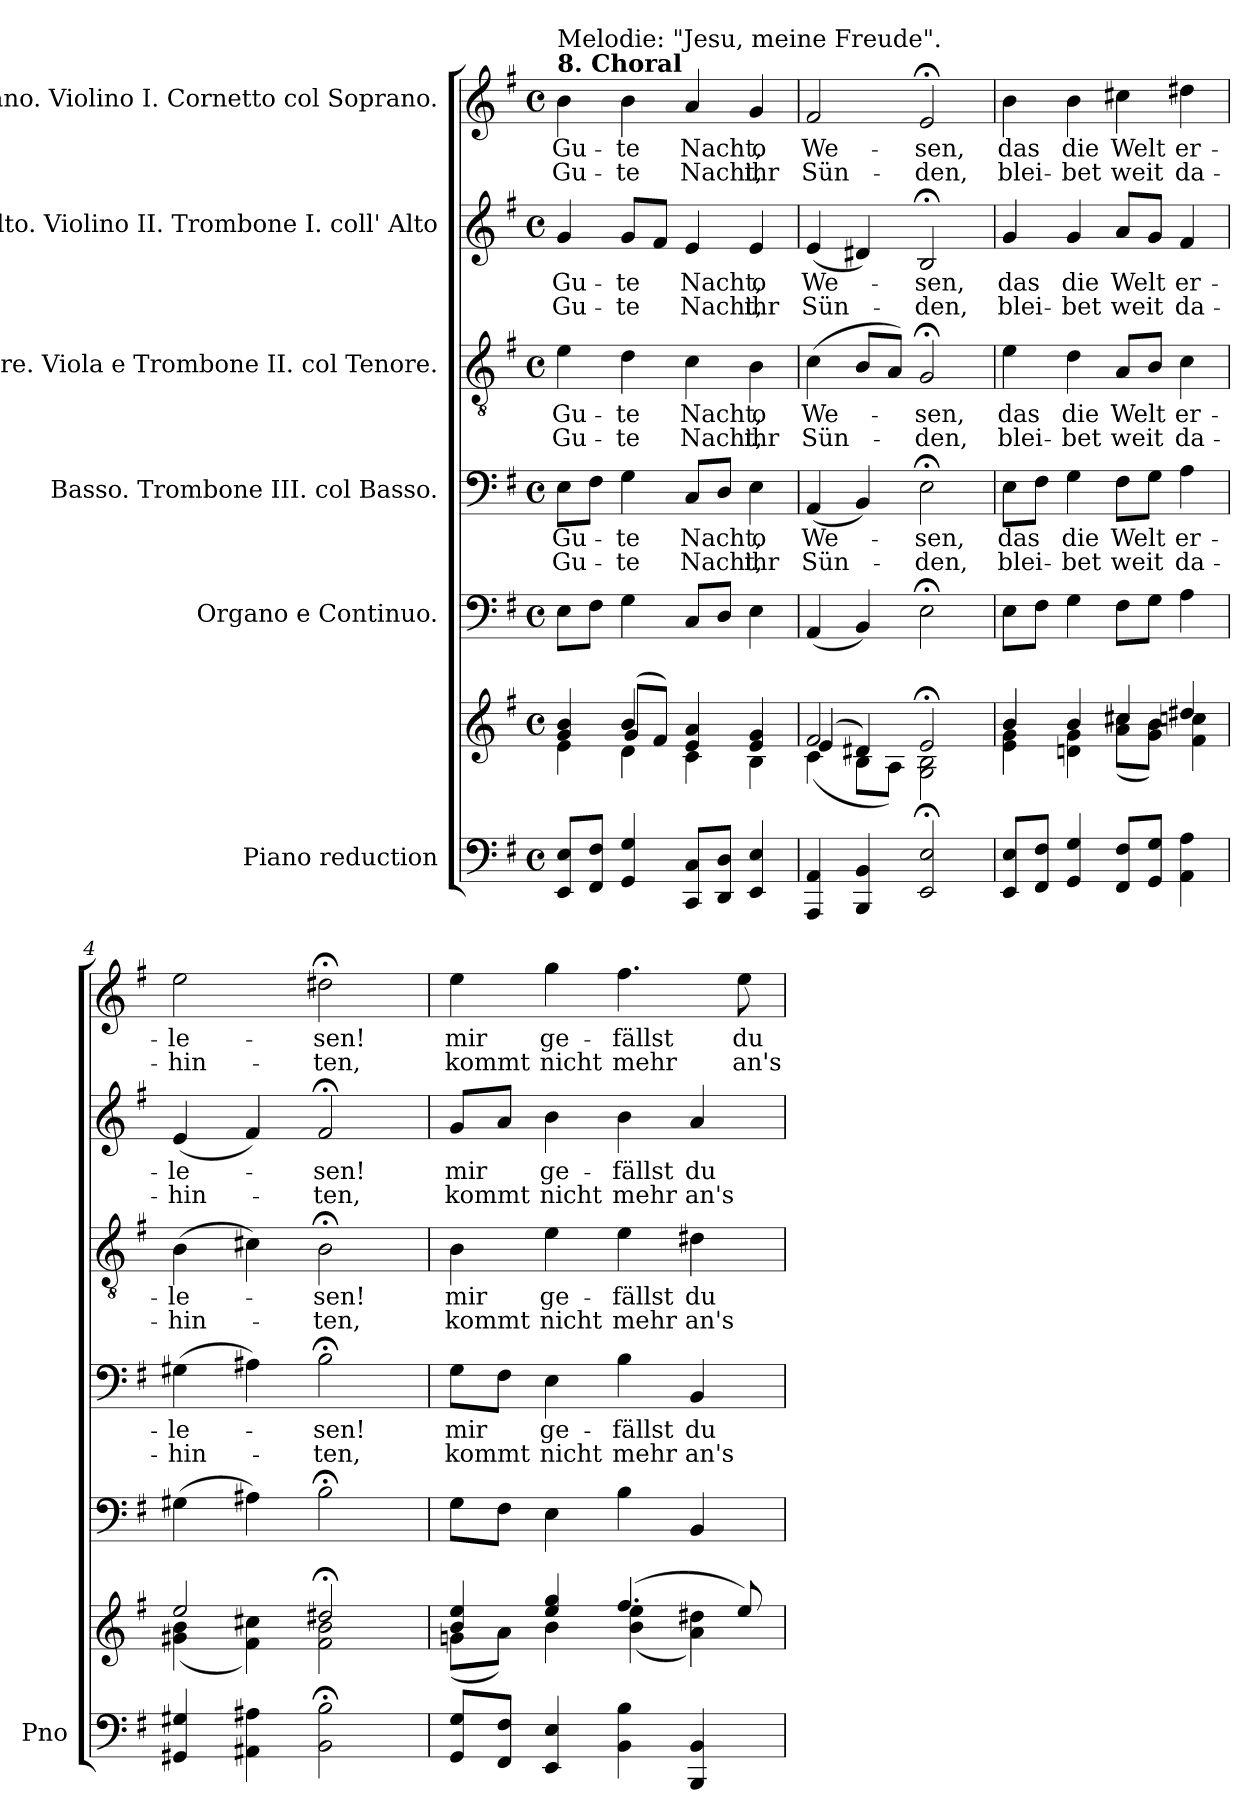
**kern	**kern	**kern	**kern	**text	**text	**kern	**text	**text	**kern	**text	**text	**kern	**text	**text
*part6	*part6	*part5	*part4	*part4	*part4	*part3	*part3	*part3	*part2	*part2	*part2	*part1	*part1	*part1
*staff7	*staff6	*staff5	*staff4	*staff4	*staff4	*staff3	*staff3	*staff3	*staff2	*staff2	*staff2	*staff1	*staff1	*staff1
*I"Piano reduction	*	*I"Organo e Continuo.	*I"Basso. Trombone III. col Basso.	*	*	*I"Tenore. Viola e Trombone II. col Tenore.	*	*	*I"Alto. Violino II. Trombone I. coll' Alto	*	*	*I"Soprano. Violino I. Cornetto col Soprano.	*	*
*I'Pno	*	*	*	*	*	*	*	*	*	*	*	*	*	*
*clefF4	*clefG2	*clefF4	*clefF4	*	*	*clefGv2	*	*	*clefG2	*	*	*clefG2	*	*
*k[f#]	*k[f#]	*k[f#]	*k[f#]	*	*	*k[f#]	*	*	*k[f#]	*	*	*k[f#]	*	*
*M4/4	*M4/4	*M4/4	*M4/4	*	*	*M4/4	*	*	*M4/4	*	*	*M4/4	*	*
*met(c)	*met(c)	*met(c)	*met(c)	*	*	*met(c)	*	*	*met(c)	*	*	*met(c)	*	*
=1	=1	=1	=1	=1	=1	=1	=1	=1	=1	=1	=1	=1	=1	=1
*	*^	*	*	*	*	*	*	*	*	*	*	*	*	*
*	*	*^	*	*	*	*	*	*	*	*	*	*	*	*	*
!	!	!	!	!	!	!	!	!	!	!	!	!	!	!LO:TX:a:B:t=8. Choral	!	!
!	!	!	!	!	!	!	!	!	!	!	!	!	!	!LO:TX:a:t=Melodie&colon; "Jesu, meine Freude".	!	!
!	!	!	!	!	!	!LO:LY:b	!LO:LY:b	!	!LO:LY:b	!LO:LY:b	!	!LO:LY:b	!LO:LY:b	!	!LO:LY:b	!LO:LY:b
8EE/ 8E/L	4g/ 4b/	4e\	4ryy	8E\L	8E\L	Gu-	Gu-	4e\	Gu-	Gu-	4g/	Gu-	Gu-	4b\	Gu-	Gu-
8FF#/ 8F#/J	.	.	.	8F#\J	8F#\J	.	.	.	.	.	.	.	.	.	.	.
!	!	!	!	!	!	!LO:LY:b	!LO:LY:b	!	!LO:LY:b	!LO:LY:b	!	!LO:LY:b	!LO:LY:b	!	!LO:LY:b	!LO:LY:b
4GG/ 4G/	4b/	4d\	(>8g/L	4G\	4G\	te	te	4d\	te	te	8g/L	te	te	4b\	te	te
.	.	.	8f#/J)	.	.	.	.	.	.	.	8f#/J	.	.	.	.	.
!	!	!	!	!	!	!LO:LY:b	!LO:LY:b	!	!LO:LY:b	!LO:LY:b	!	!LO:LY:b	!LO:LY:b	!	!LO:LY:b	!LO:LY:b
8CC/ 8C/L	4e/ 4a/	4c\	2ryy	8C/L	8C/L	Nacht,	Nacht,	4c\	Nacht,	Nacht,	4e/	Nacht,	Nacht,	4a/	Nacht,	Nacht,
8DD/ 8D/J	.	.	.	8D/J	8D/J	.	.	.	.	.	.	.	.	.	.	.
!	!	!	!	!	!	!LO:LY:b	!LO:LY:b	!	!LO:LY:b	!LO:LY:b	!	!LO:LY:b	!LO:LY:b	!	!LO:LY:b	!LO:LY:b
4EE/ 4E/	4e/ 4g/	4B\	.	4E\	4E\	o	ihr	4B\	o	ihr	4e/	o	ihr	4g/	o	ihr
=2	=2	=2	=2	=2	=2	=2	=2	=2	=2	=2	=2	=2	=2	=2	=2	=2
!	!	!	!	!	!	!LO:LY:b	!LO:LY:b	!	!LO:LY:b	!LO:LY:b	!	!LO:LY:b	!LO:LY:b	!	!LO:LY:b	!LO:LY:b
4AAA/ 4AA/	2f#/	(<4c\	(>4e/	(<4AA/	(<4AA/	We-	Sün-	(>4c\	We-	Sün-	(<4e/	We-	Sün-	2f#/	We-	Sün-
4BBB/ 4BB/	.	8B\L	4d#X/)	4BB/)	4BB/)	.	.	8B/L	.	.	4d#X/)	.	.	.	.	.
.	.	8A\J)	.	.	.	.	.	8A/J)	.	.	.	.	.	.	.	.
!	!	!	!	!	!	!LO:LY:b	!LO:LY:b	!	!LO:LY:b	!LO:LY:b	!	!LO:LY:b	!LO:LY:b	!	!LO:LY:b	!LO:LY:b
2EE/; 2E/;	2e;</	2G\ 2B\	2ryy	2E;<\	2E;<\	sen,	den,	2G;</	sen,	den,	2B;</	sen,	den,	2e;</	sen,	den,
=3	=3	=3	=3	=3	=3	=3	=3	=3	=3	=3	=3	=3	=3	=3	=3	=3
!	!	!	!	!	!	!LO:LY:b	!LO:LY:b	!	!LO:LY:b	!LO:LY:b	!	!LO:LY:b	!LO:LY:b	!	!LO:LY:b	!LO:LY:b
*	*	*v	*v	*	*	*	*	*	*	*	*	*	*	*	*	*
8EE/ 8E/L	4b/	4e\ 4g\	8E\L	8E\L	das	blei-	4e\	das	blei-	4g/	das	blei-	4b\	das	blei-
8FF#/ 8F#/J	.	.	8F#\J	8F#\J	.	.	.	.	.	.	.	.	.	.	.
!	!	!	!	!	!LO:LY:b	!LO:LY:b	!	!LO:LY:b	!LO:LY:b	!	!LO:LY:b	!LO:LY:b	!	!LO:LY:b	!LO:LY:b
4GG/ 4G/	4b/	4dn\ 4g\	4G\	4G\	die	bet	4d\	die	bet	4g/	die	bet	4b\	die	bet
!	!	!	!	!	!LO:LY:b	!LO:LY:b	!	!LO:LY:b	!LO:LY:b	!	!LO:LY:b	!LO:LY:b	!	!LO:LY:b	!LO:LY:b
8FF#/ 8F#/L	4cc#X/	(<8a\ 8cc#\L	8F#\L	8F#\L	Welt	weit	8A/L	Welt	weit	8a/L	Welt	weit	4cc#X\	Welt	weit
8GG/ 8G/J	.	8g\ 8b\J)	8G\J	8G\J	.	.	8B/J	.	.	8g/J	.	.	.	.	.
!	!	!	!	!	!LO:LY:b	!LO:LY:b	!	!LO:LY:b	!LO:LY:b	!	!LO:LY:b	!LO:LY:b	!	!LO:LY:b	!LO:LY:b
4AA\ 4A\	4dd#X/	4f#\ 4ccn\	4A\	4A\	er-	da-	4c\	er-	da-	4f#/	er-	da-	4dd#X\	er-	da-
=4	=4	=4	=4	=4	=4	=4	=4	=4	=4	=4	=4	=4	=4	=4	=4
!	!	!	!	!	!LO:LY:b	!LO:LY:b	!	!LO:LY:b	!LO:LY:b	!	!LO:LY:b	!LO:LY:b	!	!LO:LY:b	!LO:LY:b
4GG#X/ 4G#X/	2ee/	(<4g#X\ 4b\	(>4G#X\	(>4G#X\	le-	hin-	(>4B\	le-	hin-	(<4e/	le-	hin-	2ee\	le-	hin-
4AA#X\ 4A#X\	.	4f#\ 4cc#X\)	4A#X\)	4A#X\)	.	.	4c#X\)	.	.	4f#/)	.	.	.	.	.
!	!	!	!	!	!LO:LY:b	!LO:LY:b	!	!LO:LY:b	!LO:LY:b	!	!LO:LY:b	!LO:LY:b	!	!LO:LY:b	!LO:LY:b
2BB\; 2B\;	2dd#X;</	2f#\ 2b\	2B;<\	2B;<\	sen!	ten,	2B;<\	sen!	ten,	2f#;</	sen!	ten,	2dd#X;<\	sen!	ten,
=5	=5	=5	=5	=5	=5	=5	=5	=5	=5	=5	=5	=5	=5	=5	=5
!	!	!	!	!	!LO:LY:b	!LO:LY:b	!	!LO:LY:b	!LO:LY:b	!	!LO:LY:b	!LO:LY:b	!	!LO:LY:b	!LO:LY:b
8GG/ 8G/L	4b/ 4ee/	(<8gn\L	8G\L	8G\L	mir	kommt	4B\	mir	kommt	8g/L	mir	kommt	4ee\	mir	kommt
8FF#/ 8F#/J	.	8a\J)	8F#\J	8F#\J	.	.	.	.	.	8a/J	.	.	.	.	.
!	!	!	!	!	!LO:LY:b	!LO:LY:b	!	!LO:LY:b	!LO:LY:b	!	!LO:LY:b	!LO:LY:b	!	!LO:LY:b	!LO:LY:b
4EE/ 4E/	4ee/ 4gg/	4b\	4E\	4E\	ge-	nicht	4e\	ge-	nicht	4b\	ge-	nicht	4gg\	ge-	nicht
!	!	!	!	!	!LO:LY:b	!LO:LY:b	!	!LO:LY:b	!LO:LY:b	!	!LO:LY:b	!LO:LY:b	!	!LO:LY:b	!LO:LY:b
4BB\ 4B\	(>4.ff#/	(<4b\ 4ee\	4B\	4B\	fällst	mehr	4e\	fällst	mehr	4b\	fällst	mehr	4.ff#\	fällst	mehr
!	!	!	!	!	!LO:LY:b	!LO:LY:b	!	!LO:LY:b	!LO:LY:b	!	!LO:LY:b	!LO:LY:b	!	!	!
4BBB/ 4BB/	.	4a\ 4dd#X\)	4BB/	4BB/	du	an's	4d#X\	du	an's	4a/	du	an's	.	.	.
!	!	!	!	!	!	!	!	!	!	!	!	!	!	!LO:LY:b	!LO:LY:b
.	8ee/)	.	.	.	.	.	.	.	.	.	.	.	8ee\	du	an's
*	*v	*v	*	*	*	*	*	*	*	*	*	*	*	*	*
=	=	=	=	=	=	=	=	=	=	=	=	=	=	=
*-	*-	*-	*-	*-	*-	*-	*-	*-	*-	*-	*-	*-	*-	*-
